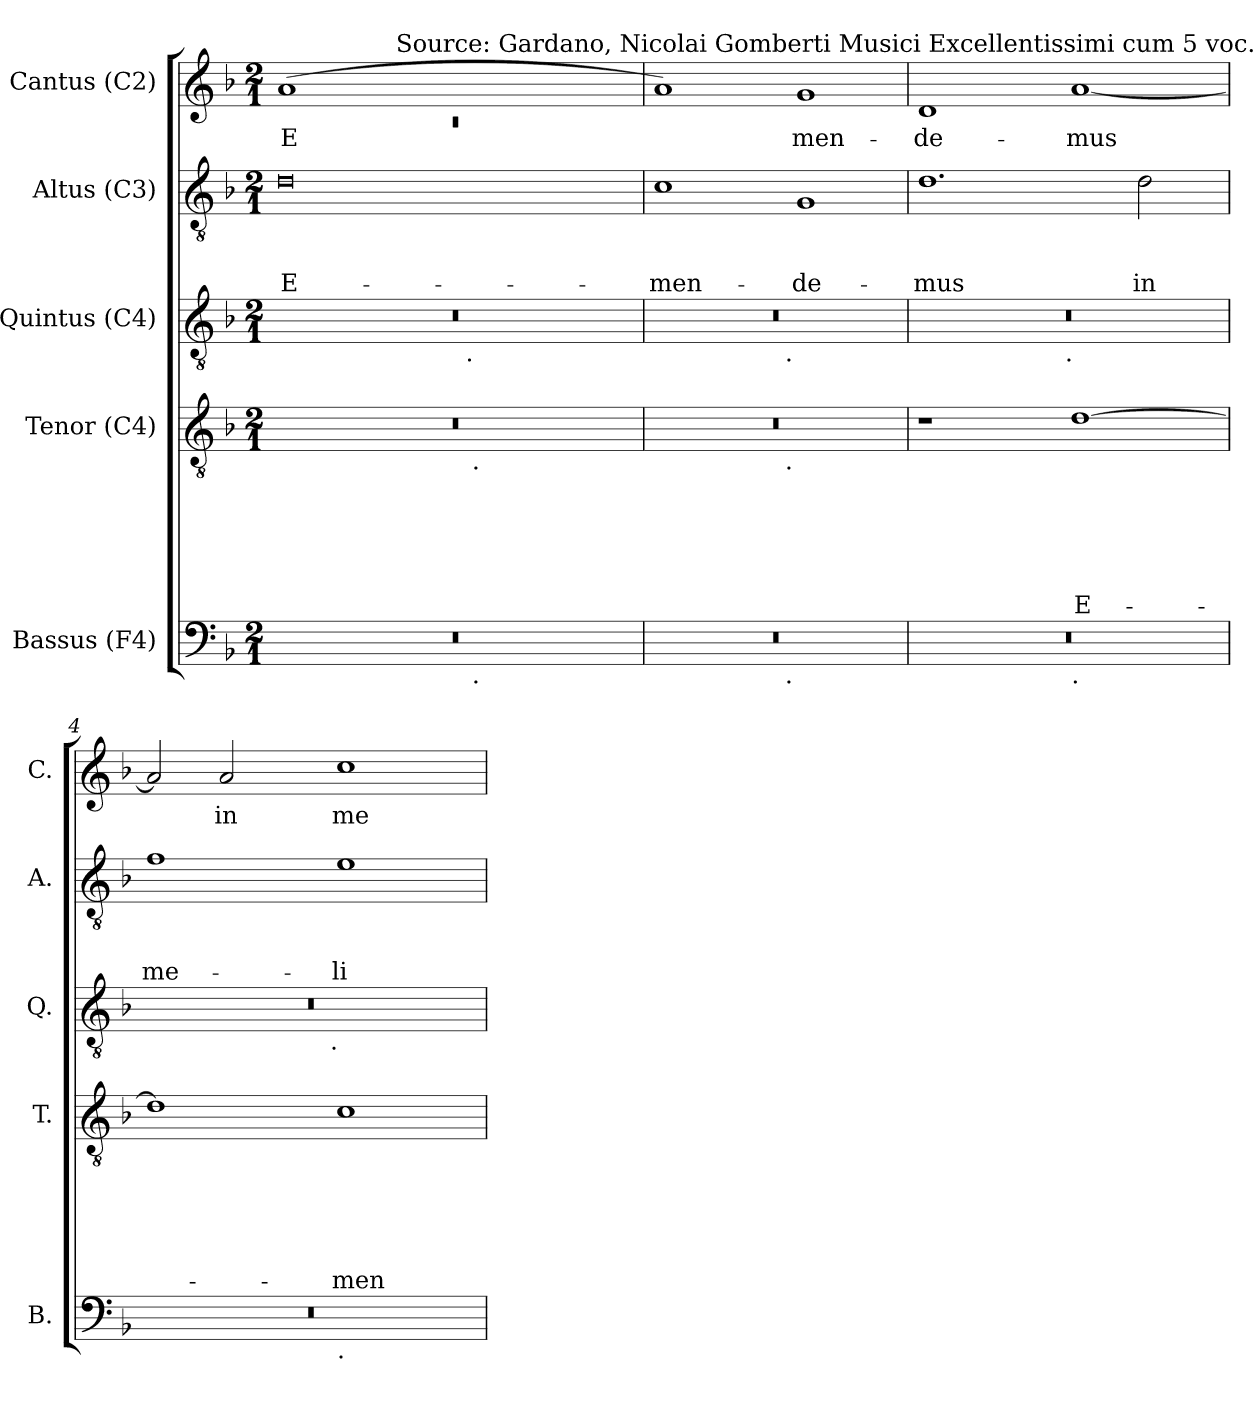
**kern	**kern	**text	**text	**text	**text	**text	**text	**kern	**kern	**text	**text	**text	**kern	**text
*part5	*part4	*part4	*part4	*part4	*part4	*part4	*part4	*part3	*part2	*part2	*part2	*part2	*part1	*part1
*staff5	*staff4	*staff4	*staff4	*staff4	*staff4	*staff4	*staff4	*staff3	*staff2	*staff2	*staff2	*staff2	*staff1	*staff1
*I"Bassus (F4)	*I"Tenor (C4)	*	*	*	*	*	*	*I"Quintus (C4)	*I"Altus (C3)	*	*	*	*I"Cantus (C2)	*
*I'B.	*I'T.	*	*	*	*	*	*	*I'Q.	*I'A.	*	*	*	*I'C.	*
*clefF4	*clefGv2	*	*	*	*	*	*	*clefGv2	*clefGv2	*	*	*	*clefG2	*
*k[b-]	*k[b-]	*	*	*	*	*	*	*k[b-]	*k[b-]	*	*	*	*k[b-]	*
*F:	*F:	*	*	*	*	*	*	*F:	*F:	*	*	*	*F:	*
*M2/1	*M2/1	*	*	*	*	*	*	*M2/1	*M2/1	*	*	*	*M2/1	*
=1	=1	=1	=1	=1	=1	=1	=1	=1	=1	=1	=1	=1	=1	=1
*	*	*	*	*	*	*	*	*	*	*	*	*	*^	*
!	!	!	!	!	!	!	!	!	!	!	!	!LO:LY:b:rj	!	!LO:N:vis=1	!LO:LY:b
*^	*^	*	*	*	*	*	*	*^	*	*	*	*	*	*^	*
0r	1ryy	0r	1ryy	.	.	.	.	.	.	0r	3%2ryy	0d	.	.	E-	2ryy	0rc	(<1a	E-
.	.	.	.	.	.	.	.	.	.	.	.	.	.	.	.	8..ryy	.	.	.
.	.	.	.	.	.	.	.	.	.	.	3ryy	.	.	.	.	.	.	.	.
!	!	!	!	!	!	!	!	!	!	!	!	!	!	!	!	!LO:TX:a:t=Source&colon; Gardano, Nicolai Gomberti Musici Excellentissimi cum 5 voc. Liber Primus,Venice, 1552	!	!	!
.	.	.	.	.	.	.	.	.	.	.	.	.	.	.	.	1ryy	.	.	.
.	16.ryy	.	16.ryy	.	.	.	.	.	.	.	12ryy	.	.	.	.	.	.	1ryy	.
!	!	!	!	!	!	!	!	!	!	!	!LO:TX:b:t=.	!	!	!	!	!	!	!	!
.	.	.	.	.	.	.	.	.	.	.	3%2ryy	.	.	.	.	.	.	.	.
!	!	!	!LO:TX:b:t=.	!	!	!	!	!	!	!	!	!	!	!	!	!	!	!	!
!	!LO:TX:b:t=.	!	!	!	!	!	!	!	!	!	!	!	!	!	!	!	!	!	!
.	2ryy	.	2ryy	.	.	.	.	.	.	.	.	.	.	.	.	.	.	.	.
.	4ryy	.	4ryy	.	.	.	.	.	.	.	.	.	.	.	.	.	.	.	.
.	.	.	.	.	.	.	.	.	.	.	.	.	.	.	.	4ryy	.	.	.
.	.	.	.	.	.	.	.	.	.	.	6.ryy	.	.	.	.	.	.	.	.
.	8ryy	.	8ryy	.	.	.	.	.	.	.	.	.	.	.	.	.	.	.	.
.	32ryy	.	32ryy	.	.	.	.	.	.	.	.	.	.	.	.	32ryy	.	.	.
*	*	*	*	*	*	*	*	*	*	*	*	*	*	*	*	*v	*v	*v	*
=2	=2	=2	=2	=2	=2	=2	=2	=2	=2	=2	=2	=2	=2	=2	=2	=2	=2
!	!	!	!	!	!	!	!	!	!	!	!	!	!	!	!LO:LY:b	!	!
0r	2ryy	0r	2ryy	.	.	.	.	.	.	0r	2ryy	1c	.	.	-men-	1a)	.
.	4...ryy	.	4...ryy	.	.	.	.	.	.	.	4...ryy	.	.	.	.	.	.
!	!	!	!	!	!	!	!	!	!	!	!LO:TX:b:t=.	!	!	!	!	!	!
!	!	!	!LO:TX:b:t=.	!	!	!	!	!	!	!	!	!	!	!	!	!	!
!	!LO:TX:b:t=.	!	!	!	!	!	!	!	!	!	!	!	!	!	!	!	!
.	1ryy	.	1ryy	.	.	.	.	.	.	.	1ryy	.	.	.	.	.	.
!	!	!	!	!	!	!	!	!	!	!	!	!	!	!	!LO:LY:b	!	!LO:LY:b
.	.	.	.	.	.	.	.	.	.	.	.	1G	.	.	-de-	1g	-men-
.	32ryy	.	32ryy	.	.	.	.	.	.	.	32ryy	.	.	.	.	.	.
=3	=3	=3	=3	=3	=3	=3	=3	=3	=3	=3	=3	=3	=3	=3	=3	=3	=3
!	!	!	!	!	!	!	!	!	!	!	!	!	!	!	!LO:LY:b	!	!LO:LY:b
*	*	*v	*v	*	*	*	*	*	*	*	*	*	*	*	*	*	*
0r	1ryy	1r	.	.	.	.	.	.	0r	3%2ryy	1.d	.	.	-mus	1d	-de-
.	.	.	.	.	.	.	.	.	.	6ryy	.	.	.	.	.	.
.	.	.	.	.	.	.	.	.	.	12...ryy	.	.	.	.	.	.
!	!	!	!	!	!	!	!	!	!	!LO:TX:b:t=.	!	!	!	!	!	!
.	.	.	.	.	.	.	.	.	.	3%2ryy	.	.	.	.	.	.
!	!LO:TX:b:t=.	!	!	!	!	!	!	!	!	!	!	!	!	!	!	!
!	!	!	!	!	!	!	!	!LO:LY:b	!	!	!	!	!	!	!	!LO:LY:b
.	1ryy	[>1d	.	.	.	.	.	E-	.	.	.	.	.	.	[<1a	-mus
!	!	!	!	!	!	!	!	!	!	!	!	!	!	!LO:LY:b	!	!
.	.	.	.	.	.	.	.	.	.	.	2d\	.	.	in	.	.
.	.	.	.	.	.	.	.	.	.	3ryy	.	.	.	.	.	.
.	.	.	.	.	.	.	.	.	.	96ryy	.	.	.	.	.	.
=4	=4	=4	=4	=4	=4	=4	=4	=4	=4	=4	=4	=4	=4	=4	=4	=4
!	!	!	!	!	!	!	!	!	!	!	!	!	!	!LO:LY:b	!	!
0r	1ryy	1d]	.	.	.	.	.	.	0r	3%2ryy	1f	.	.	me-	2a/]	.
!	!	!	!	!	!	!	!	!	!	!	!	!	!	!	!	!LO:LY:b
.	.	.	.	.	.	.	.	.	.	.	.	.	.	.	2a/	in
.	.	.	.	.	.	.	.	.	.	6ryy	.	.	.	.	.	.
.	.	.	.	.	.	.	.	.	.	12...ryy	.	.	.	.	.	.
!	!	!	!	!	!	!	!	!	!	!LO:TX:b:t=.	!	!	!	!	!	!
.	.	.	.	.	.	.	.	.	.	3%2ryy	.	.	.	.	.	.
!	!LO:TX:b:t=.	!	!	!	!	!	!	!	!	!	!	!	!	!	!	!
!	!	!	!	!	!	!	!	!LO:LY:b	!	!	!	!	!	!LO:LY:b:rj	!	!LO:LY:b
.	1ryy	1c	.	.	.	.	.	-men-	.	.	1e	.	.	-li-	1cc	me-
.	.	.	.	.	.	.	.	.	.	3ryy	.	.	.	.	.	.
.	.	.	.	.	.	.	.	.	.	96ryy	.	.	.	.	.	.
*v	*v	*	*	*	*	*	*	*	*v	*v	*	*	*	*	*	*
=	=	=	=	=	=	=	=	=	=	=	=	=	=	=
*-	*-	*-	*-	*-	*-	*-	*-	*-	*-	*-	*-	*-	*-	*-
